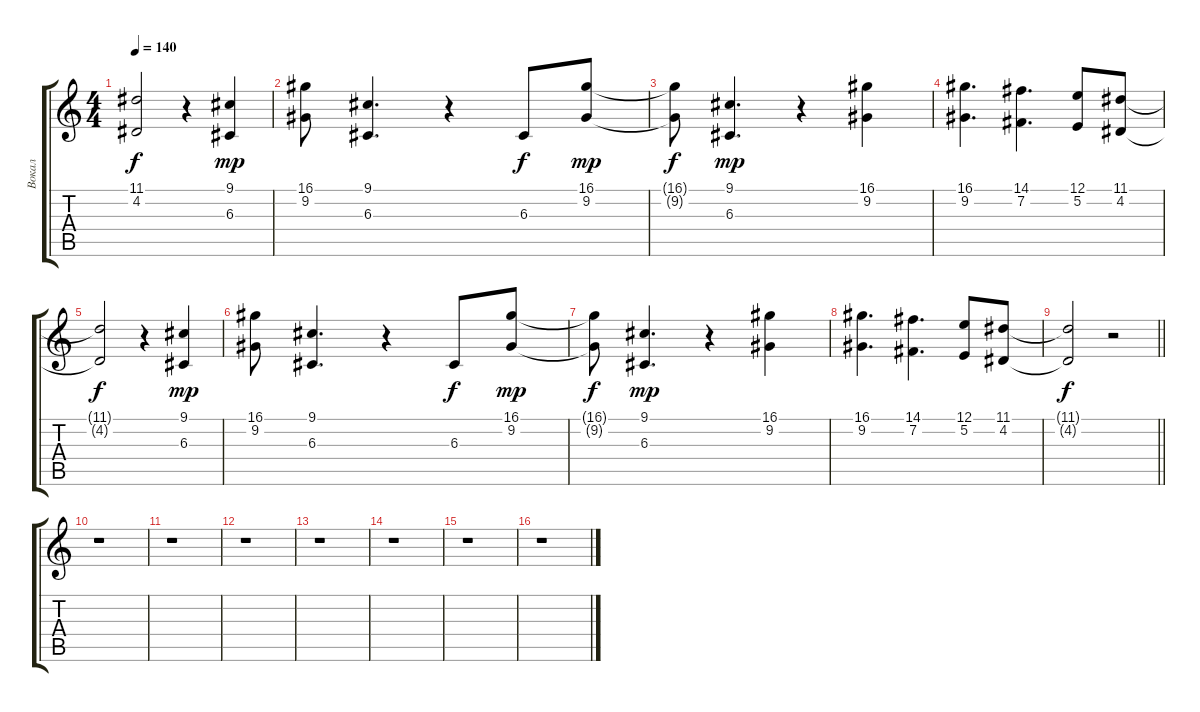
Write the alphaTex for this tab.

\track ("Вокал" "Вокал") {instrument oboe}
\staff {score tabs}
\tuning (E4 B3 G3 D3 A2 E2) {hide}
\ts (4 4)
\tempo 140
\clef g2
\ks c
(11.1{t} 4.2{t}).2{dy f} r.4 (9.1 6.3).4{dy mp} |
(16.1 9.2).8 (9.1 6.3).4{d} r.4 6.3.8{dy f} (16.1 9.2).8{dy mp} |
(16.1{t} 9.2{t}).8{dy f} (9.1 6.3).4{d dy mp} r.4 (16.1 9.2).4 |
(16.1 9.2).4{d} (14.1 7.2).4{d} (12.1 5.2).8 (11.1 4.2).8 |
(11.1{t} 4.2{t}).2{dy f} r.4 (9.1 6.3).4{dy mp} |
(16.1 9.2).8 (9.1 6.3).4{d} r.4 6.3.8{dy f} (16.1 9.2).8{dy mp} |
(16.1{t} 9.2{t}).8{dy f} (9.1 6.3).4{d dy mp} r.4 (16.1 9.2).4 |
(16.1 9.2).4{d} (14.1 7.2).4{d} (12.1 5.2).8 (11.1 4.2).8 |
\barLineRight lightlight
(11.1{t} 4.2{t}).2{dy f} r.2 |
r.1 |
r.1 |
r.1 |
r.1 |
r.1 |
r.1 |
r.1
